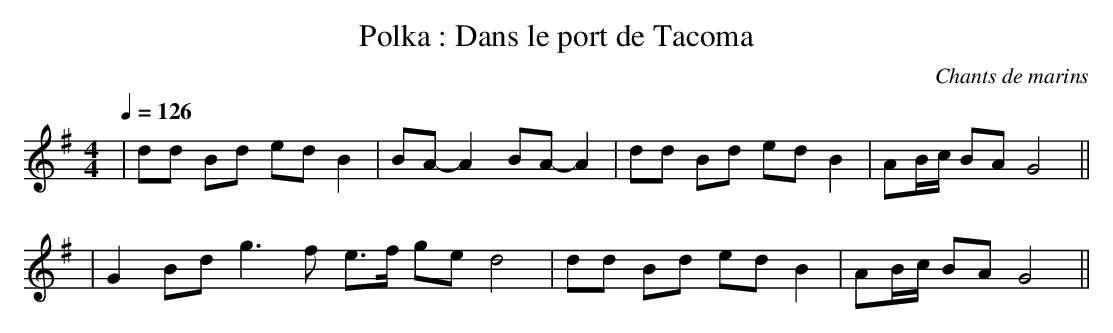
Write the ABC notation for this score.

X:1
T:Polka : Dans le port de Tacoma
O:Chants de marins
M:4/4
L:1/8
Q:1/4=126
K:G
| dd Bd ed B2 | BA- A2 BA- A2 | dd Bd ed B2 | AB/2c/2 BA G4 ||
| G2 Bd g3 f e>f ge d4 | dd Bd ed B2 | AB/2c/2 BA G4 ||
